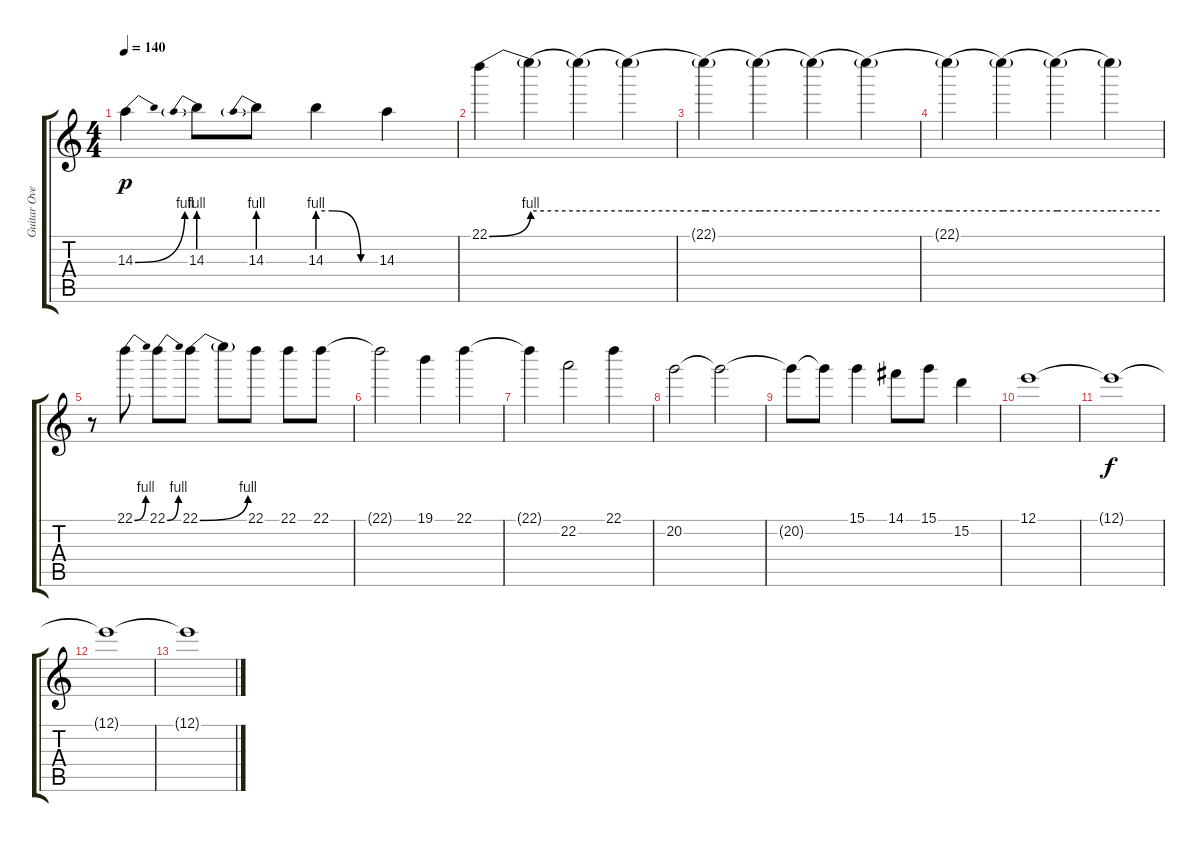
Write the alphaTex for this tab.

\track ("Guitar Overdub" "Guitar Ove") {instrument overdrivenguitar}
\staff {score tabs}
\tuning (E4 B3 G3 D3 A2 E2) {hide}
\ts (4 4)
\tempo 140
\clef g2
\ks c
14.3{be (bend 0 0 60 4)}.4{dy p} 14.3{be (prebend 0 4 60 4)}.8 14.3{be (prebend 0 4 60 4)}.8 14.3{be (custom 0 4 15 4 45 0 60 0)}.4 14.3.4 |
22.1{be (bend 0 0 60 4)}.4 22.1{be (hold 0 4 60 4) t}.4 22.1{be (hold 0 4 60 4) t}.4 22.1{be (hold 0 4 60 4) t}.4 |
22.1{be (hold 0 4 60 4) t}.4 22.1{be (hold 0 4 60 4) t}.4 22.1{be (hold 0 4 60 4) t}.4 22.1{be (hold 0 4 60 4) t}.4 |
22.1{be (hold 0 4 60 4) t}.4 22.1{be (hold 0 4 60 4) t}.4 22.1{be (hold 0 4 60 4) t}.4 22.1{be (hold 0 4 60 4) t}.4 |
r.8 22.1{be (bend 0 0 60 4)}.8 22.1{be (bend 0 0 60 4)}.8 22.1{be (bend 0 0 60 4)}.8 22.1{t}.8 22.1.8 22.1.8 22.1.8 |
22.1{t}.2 19.1.4 22.1.4 |
22.1{t}.4 22.2.2 22.1.4 |
20.2.2 20.2{t}.2 |
20.2{t}.8 20.2{t}.8 15.1.4 14.1.8 15.1.8 15.2.4 |
12.1.1 |
12.1{t}.1{dy f} |
12.1{t}.1 |
12.1{t}.1
